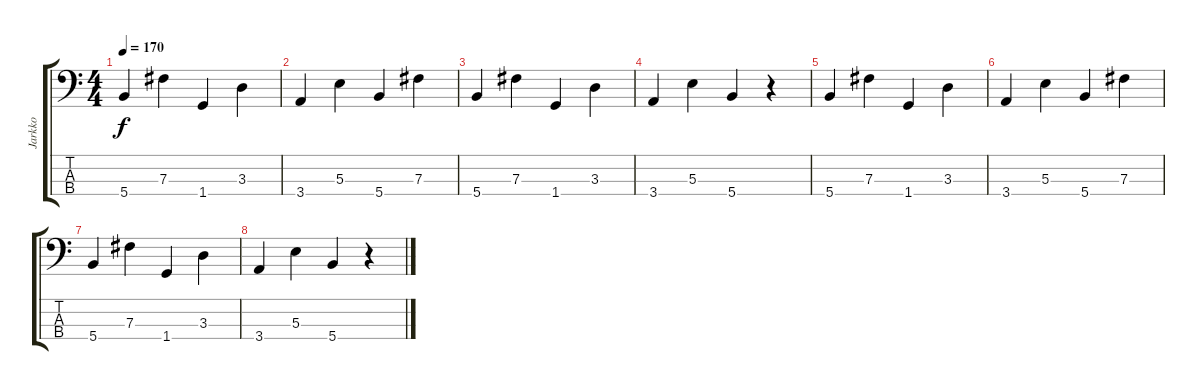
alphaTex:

\track ("Jarkko" "Jarkko") {instrument electricbassfinger}
\staff {score tabs}
\tuning (A2 E2 B1 Gb1) {hide}
\ts (4 4)
\tempo 170
\clef f4
\ks c
5.4.4{dy f} 7.3.4 1.4.4 3.3.4 |
3.4.4 5.3.4 5.4.4 7.3.4 |
5.4.4 7.3.4 1.4.4 3.3.4 |
3.4.4 5.3.4 5.4.4 r.4 |
5.4.4 7.3.4 1.4.4 3.3.4 |
3.4.4 5.3.4 5.4.4 7.3.4 |
5.4.4 7.3.4 1.4.4 3.3.4 |
3.4.4 5.3.4 5.4.4 r.4
